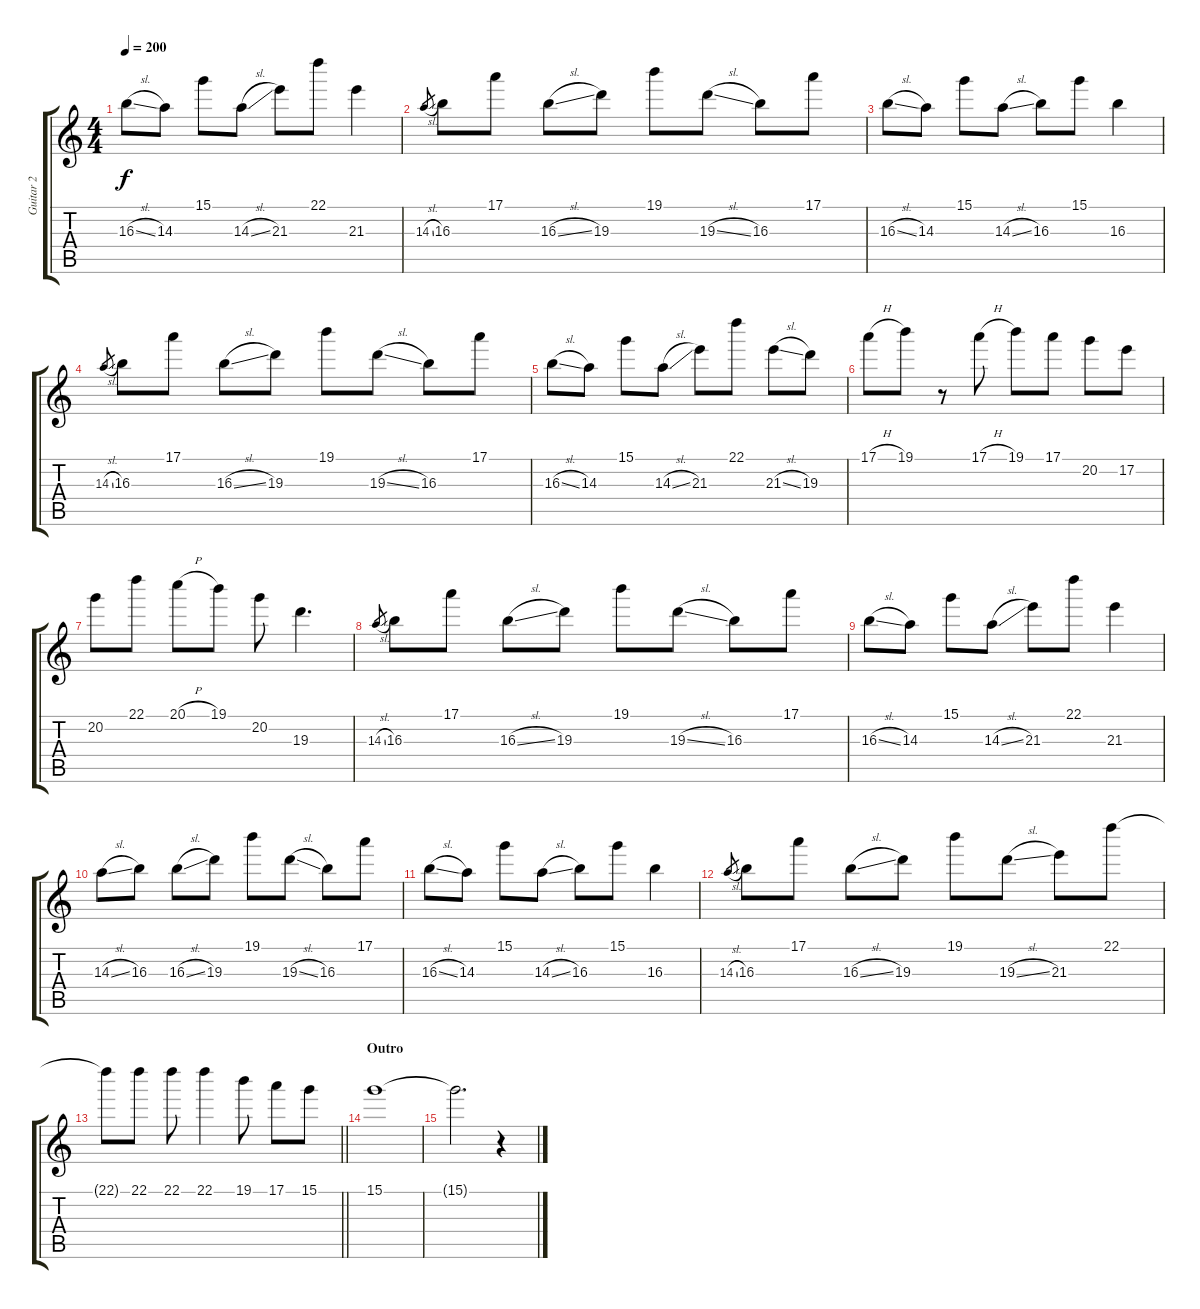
\track ("Guitar 2" "Guitar 2") {instrument overdrivenguitar}
\staff {score tabs}
\tuning (E4 B3 G3 D3 A2 E2) {hide}
\ts (4 4)
\tempo 200
\clef g2
\ks c
16.3{sl}.8{dy f} 14.3.8 15.1.8 14.3{sl}.8 21.3.8 22.1.8 21.3.4 |
14.3{sl}.8{gr} 16.3.8 17.1.8 16.3{sl}.8 19.3.8 19.1.8 19.3{sl}.8 16.3.8 17.1.8 |
16.3{sl}.8 14.3.8 15.1.8 14.3{sl}.8 16.3.8 15.1.8 16.3.4 |
14.3{sl}.8{gr} 16.3.8 17.1.8 16.3{sl}.8 19.3.8 19.1.8 19.3{sl}.8 16.3.8 17.1.8 |
16.3{sl}.8 14.3.8 15.1.8 14.3{sl}.8 21.3.8 22.1.8 21.3{sl}.8 19.3.8 |
17.1{h}.8 19.1.8 r.8 17.1{h}.8 19.1.8 17.1.8 20.2.8 17.2.8 |
20.2.8 22.1.8 20.1{h}.8 19.1.8 20.2.8 19.3.4{d} |
14.3{sl}.8{gr} 16.3.8 17.1.8 16.3{sl}.8 19.3.8 19.1.8 19.3{sl}.8 16.3.8 17.1.8 |
16.3{sl}.8 14.3.8 15.1.8 14.3{sl}.8 21.3.8 22.1.8 21.3.4 |
14.3{sl}.8 16.3.8 16.3{sl}.8 19.3.8 19.1.8 19.3{sl}.8 16.3.8 17.1.8 |
16.3{sl}.8 14.3.8 15.1.8 14.3{sl}.8 16.3.8 15.1.8 16.3.4 |
14.3{sl}.8{gr} 16.3.8 17.1.8 16.3{sl}.8 19.3.8 19.1.8 19.3{sl}.8 21.3.8 22.1.8 |
\barLineRight lightlight
22.1{t}.8 22.1.8 22.1.8 22.1.4 19.1.8 17.1.8 15.1.8 |
\section ("" "Outro")
15.1.1 |
15.1{t}.2{d} r.4
